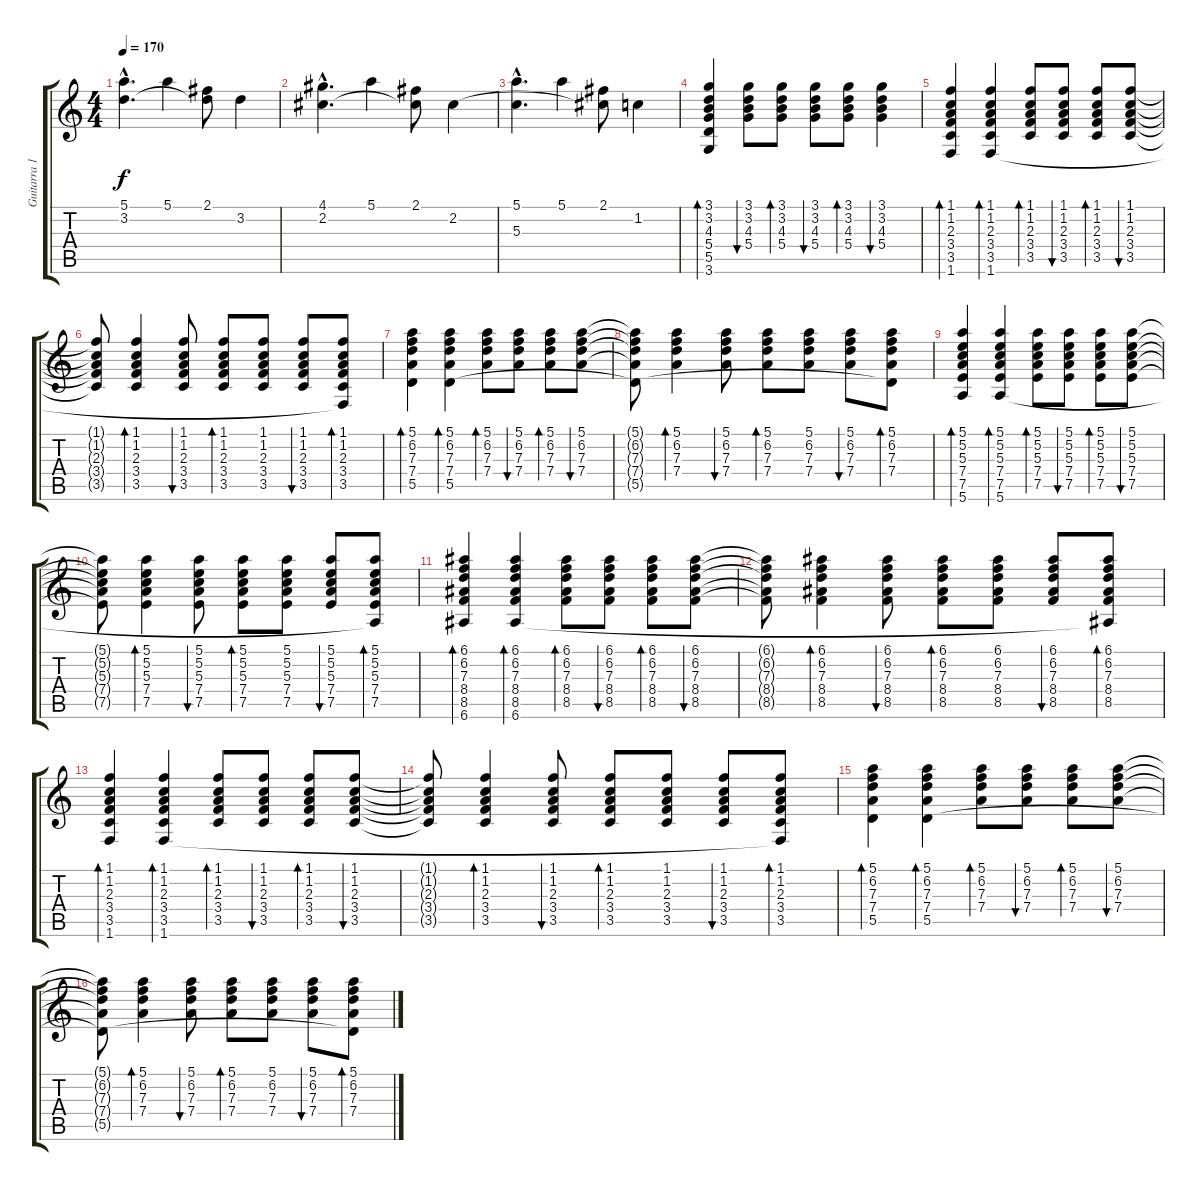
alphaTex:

\track ("Guitarra 1" "Guitarra 1") {instrument acousticguitarsteel}
\staff {score tabs}
\tuning (E4 B3 G3 D3 A2 E2) {hide}
\ts (4 4)
\tempo 170
\clef g2
\ks c
(5.1{hac} 3.2{hac}).4{d dy f} 5.1.4 (2.1 3.2{t}).8 3.2.4 |
(4.1{hac} 2.2{hac}).4{d} 5.1.4 (2.1 2.2{t}).8 2.2.4 |
(5.1{hac} 5.3{hac}).4{d} 5.1.4 (2.1 2.2{t}).8 1.2.4 |
(3.1 3.2 4.3 5.4 5.5 3.6).4{bd 120} (3.1 3.2 4.3 5.4).8{bu 120} (3.1 3.2 4.3 5.4).8{bd 120} (3.1 3.2 4.3 5.4).8{bu 120} (3.1 3.2 4.3 5.4).8{bd 120} (3.1 3.2 4.3 5.4).4{bu 120} |
(1.1 1.2 2.3 3.4 3.5 1.6).4{bd 60} (1.1 1.2 2.3 3.4 3.5 1.6).4{bd 60} (1.1 1.2 2.3 3.4 3.5).8{bd 60} (1.1 1.2 2.3 3.4 3.5).8{bu 60} (1.1 1.2 2.3 3.4 3.5).8{bd 60} (1.1 1.2 2.3 3.4 3.5).8{bu 60} |
(1.1{t} 1.2{t} 2.3{t} 3.4{t} 3.5{t}).8 (1.1 1.2 2.3 3.4 3.5).4{bd 60} (1.1 1.2 2.3 3.4 3.5).8{bu 60} (1.1 1.2 2.3 3.4 3.5).8{bd 60} (1.1 1.2 2.3 3.4 3.5).8 (1.1 1.2 2.3 3.4 3.5).8{bu 60} (1.1 1.2 2.3 3.4 3.5 1.6{t}).8{bd 60} |
(5.1 6.2 7.3 7.4 5.5).4{bd 60} (5.1 6.2 7.3 7.4 5.5).4{bd 60} (5.1 6.2 7.3 7.4).8{bd 60} (5.1 6.2 7.3 7.4).8{bu 60} (5.1 6.2 7.3 7.4).8{bd 60} (5.1 6.2 7.3 7.4).8{bu 60} |
(5.1{t} 6.2{t} 7.3{t} 7.4{t} 5.5{t}).8 (5.1 6.2 7.3 7.4).4{bd 60} (5.1 6.2 7.3 7.4).8{bu 60} (5.1 6.2 7.3 7.4).8{bd 60} (5.1 6.2 7.3 7.4).8 (5.1 6.2 7.3 7.4).8{bu 60} (5.1 6.2 7.3 7.4 5.5{t}).8{bd 60} |
(5.1 5.2 5.3 7.4 7.5 5.6).4{bd 60} (5.1 5.2 5.3 7.4 7.5 5.6).4{bd 60} (5.1 5.2 5.3 7.4 7.5).8{bd 60} (5.1 5.2 5.3 7.4 7.5).8{bu 60} (5.1 5.2 5.3 7.4 7.5).8{bd 60} (5.1 5.2 5.3 7.4 7.5).8{bu 60} |
(5.1{t} 5.2{t} 5.3{t} 7.4{t} 7.5{t}).8 (5.1 5.2 5.3 7.4 7.5).4{bd 60} (5.1 5.2 5.3 7.4 7.5).8{bu 60} (5.1 5.2 5.3 7.4 7.5).8{bd 60} (5.1 5.2 5.3 7.4 7.5).8 (5.1 5.2 5.3 7.4 7.5).8{bu 60} (5.1 5.2 5.3 7.4 7.5 5.6{t}).8{bd 60} |
(6.1 6.2 7.3 8.4 8.5 6.6).4{bd 60} (6.1 6.2 7.3 8.4 8.5 6.6).4{bd 60} (6.1 6.2 7.3 8.4 8.5).8{bd 60} (6.1 6.2 7.3 8.4 8.5).8{bu 60} (6.1 6.2 7.3 8.4 8.5).8{bd 60} (6.1 6.2 7.3 8.4 8.5).8{bu 60} |
(6.1{t} 6.2{t} 7.3{t} 8.4{t} 8.5{t}).8 (6.1 6.2 7.3 8.4 8.5).4{bd 60} (6.1 6.2 7.3 8.4 8.5).8{bu 60} (6.1 6.2 7.3 8.4 8.5).8{bd 60} (6.1 6.2 7.3 8.4 8.5).8 (6.1 6.2 7.3 8.4 8.5).8{bu 60} (6.1 6.2 7.3 8.4 8.5 6.6{t}).8{bd 60} |
(1.1 1.2 2.3 3.4 3.5 1.6).4{bd 60} (1.1 1.2 2.3 3.4 3.5 1.6).4{bd 60} (1.1 1.2 2.3 3.4 3.5).8{bd 60} (1.1 1.2 2.3 3.4 3.5).8{bu 60} (1.1 1.2 2.3 3.4 3.5).8{bd 60} (1.1 1.2 2.3 3.4 3.5).8{bu 60} |
(1.1{t} 1.2{t} 2.3{t} 3.4{t} 3.5{t}).8 (1.1 1.2 2.3 3.4 3.5).4{bd 60} (1.1 1.2 2.3 3.4 3.5).8{bu 60} (1.1 1.2 2.3 3.4 3.5).8{bd 60} (1.1 1.2 2.3 3.4 3.5).8 (1.1 1.2 2.3 3.4 3.5).8{bu 60} (1.1 1.2 2.3 3.4 3.5 1.6{t}).8{bd 60} |
(5.1 6.2 7.3 7.4 5.5).4{bd 60} (5.1 6.2 7.3 7.4 5.5).4{bd 60} (5.1 6.2 7.3 7.4).8{bd 60} (5.1 6.2 7.3 7.4).8{bu 60} (5.1 6.2 7.3 7.4).8{bd 60} (5.1 6.2 7.3 7.4).8{bu 60} |
(5.1{t} 6.2{t} 7.3{t} 7.4{t} 5.5{t}).8 (5.1 6.2 7.3 7.4).4{bd 60} (5.1 6.2 7.3 7.4).8{bu 60} (5.1 6.2 7.3 7.4).8{bd 60} (5.1 6.2 7.3 7.4).8 (5.1 6.2 7.3 7.4).8{bu 60} (5.1 6.2 7.3 7.4 5.5{t}).8{bd 60}
